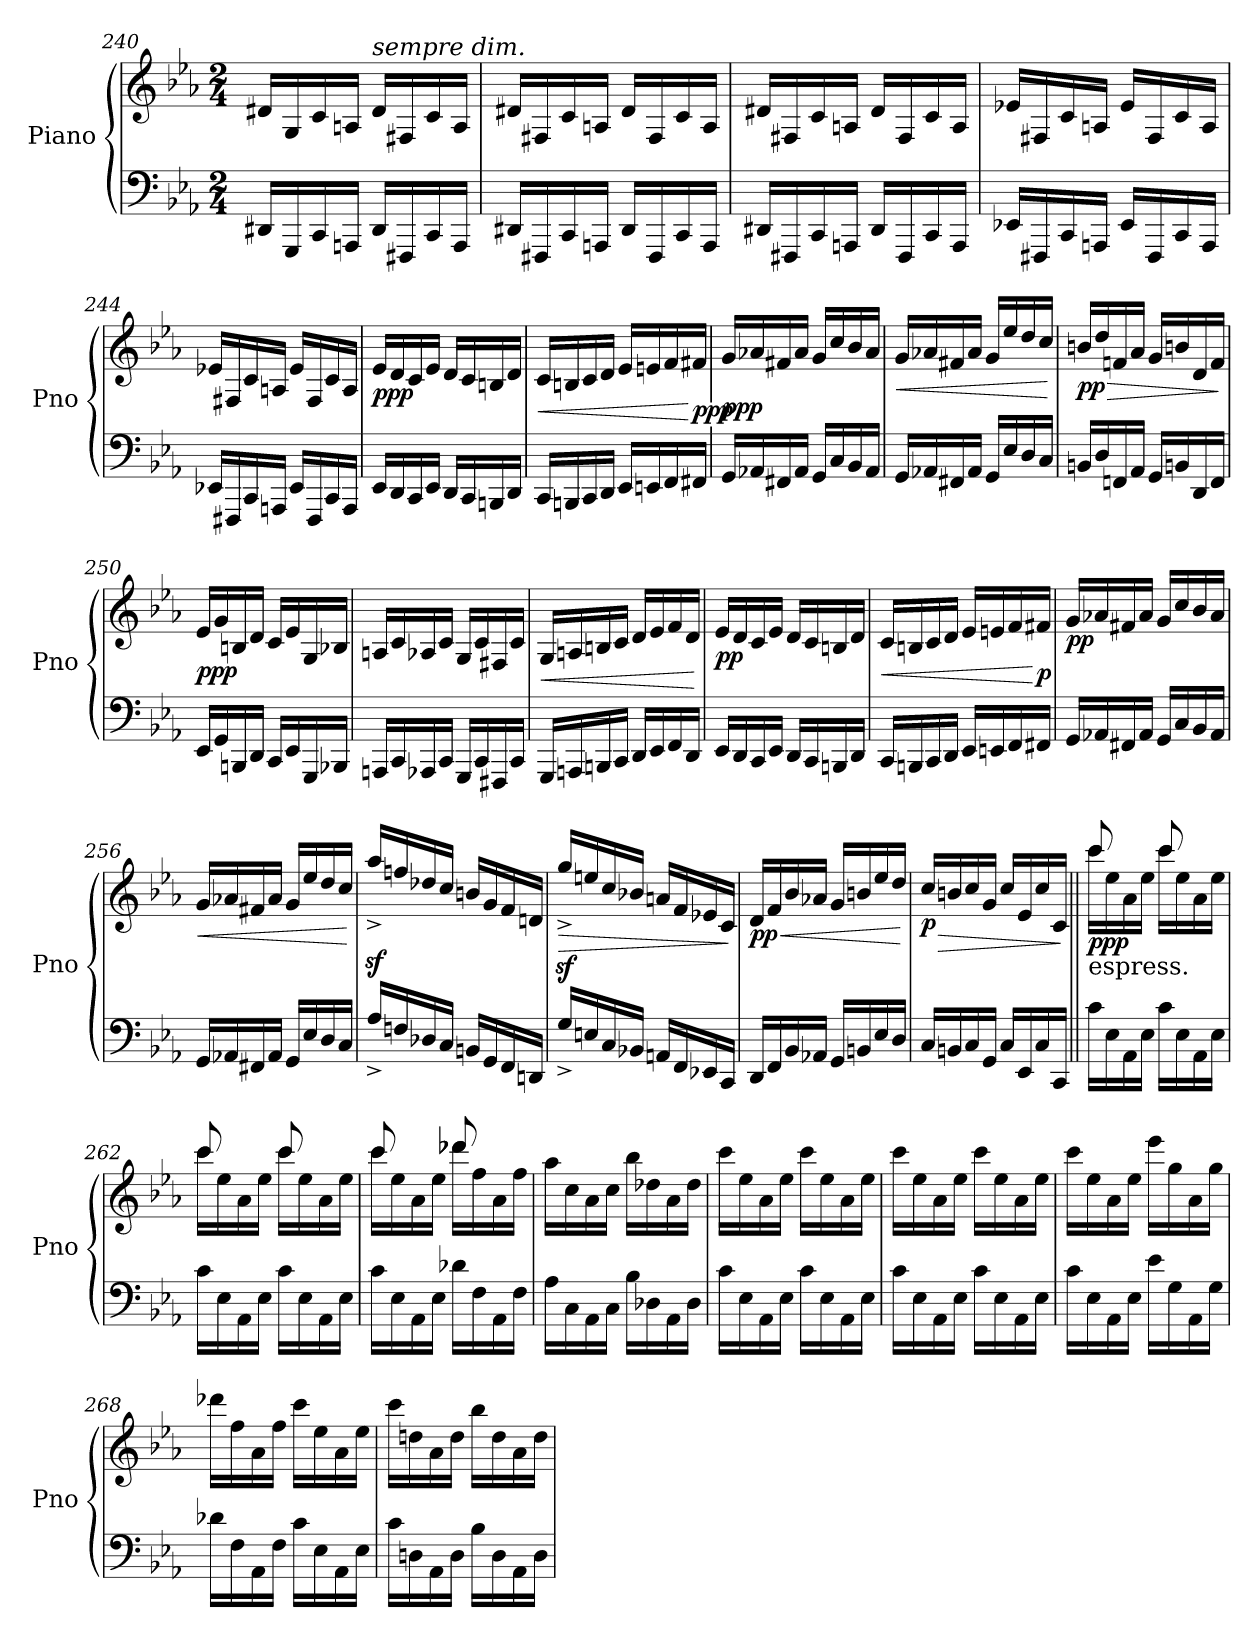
**kern	**kern	**dynam
*part1	*part1	*part1
*staff2	*staff1	*staff1/2
*I"Piano	*	*
*I'Pno	*	*
*clefF4	*clefG2	*
*k[b-e-a-]	*k[b-e-a-]	*
*M2/4	*M2/4	*
=240	=240	=240
16DD#X/LL	16d#X/LL	.
16GGG/	16G/	.
16CC/	16c/	.
16AAAn/JJ	16An/JJ	.
!	!LO:TX:a:i:t=sempre dim.	!
16DD#/LL	16d#/LL	.
16FFF#X/	16F#X/	.
16CC/	16c/	.
16AAA/JJ	16A/JJ	.
!!LO:LB:g=z
=241	=241	=241
16DD#X/LL	16d#X/LL	.
16FFF#X/	16F#X/	.
16CC/	16c/	.
16AAAn/JJ	16An/JJ	.
16DD#/LL	16d#/LL	.
16FFF#/	16F#/	.
16CC/	16c/	.
16AAA/JJ	16A/JJ	.
=242	=242	=242
16DD#X/LL	16d#X/LL	.
16FFF#X/	16F#X/	.
16CC/	16c/	.
16AAAn/JJ	16An/JJ	.
16DD#/LL	16d#/LL	.
16FFF#/	16F#/	.
16CC/	16c/	.
16AAA/JJ	16A/JJ	.
=243	=243	=243
16EE-X/LL	16e-X/LL	.
16FFF#X/	16F#X/	.
16CC/	16c/	.
16AAAn/JJ	16An/JJ	.
16EE-/LL	16e-/LL	.
16FFF#/	16F#/	.
16CC/	16c/	.
16AAA/JJ	16A/JJ	.
=244	=244	=244
16EE-X/LL	16e-X/LL	.
16FFF#X/	16F#X/	.
16CC/	16c/	.
16AAAn/JJ	16An/JJ	.
16EE-/LL	16e-/LL	.
16FFF#/	16F#/	.
16CC/	16c/	.
16AAA/JJ	16A/JJ	.
!!LO:LB:g=z
=245	=245	=245
!	!	!LO:DY:b
16EE-/LL	16e-/LL	ppp
16DD/	16d/	.
16CC/	16c/	.
16EE-/JJ	16e-/JJ	.
16DD/LL	16d/LL	.
16CC/	16c/	.
16BBBn/	16Bn/	.
16DD/JJ	16d/JJ	.
=246	=246	=246
!	!	!LO:HP:b
16CC/LL	16c/LL	<
16BBBn/	16Bn/	.
16CC/	16c/	.
16DD/JJ	16d/JJ	.
16EE-/LL	16e-/LL	.
16EEn/	16en/	.
16FF/	16f/	.
!	!	!LO:DY:n=1:b
16FF#X/JJ	16f#X/JJ	[ ppp
=247	=247	=247
!	!	!LO:DY:b
16GG/LL	16g/LL	ppp
16AA-X/	16a-X/	.
16FF#X/	16f#X/	.
16AA-/JJ	16a-/JJ	.
16GG/LL	16g/LL	.
16C/	16cc/	.
16BB-/	16b-/	.
16AA-/JJ	16a-/JJ	.
=248	=248	=248
!	!	!LO:HP:b
16GG/LL	16g/LL	<
16AA-X/	16a-X/	.
16FF#X/	16f#X/	.
16AA-/JJ	16a-/JJ	.
16GG/LL	16g/LL	.
16E-/	16ee-/	.
16D/	16dd/	.
16C/JJ	16cc/JJ	.
.	.	[
=249	=249	=249
!	!	!LO:HP:b
!	!	!LO:DY:n=1:b
16BBn/LL	16bn/LL	> pp
16D/	16dd/	.
16FFn/	16fn/	.
16AA-/JJ	16a-/JJ	.
16GG/LL	16g/LL	.
16BBn/	16bn/	.
16DD/	16d/	.
16FF/JJ	16f/JJ	.
.	.	]
!!LO:LB:g=z
=250	=250	=250
!	!	!LO:DY:b
16EE-/LL	16e-/LL	ppp
16GG/	16g/	.
16BBBn/	16Bn/	.
16DD/JJ	16d/JJ	.
16CC/LL	16c/LL	.
16EE-/	16e-/	.
16GGG/	16G/	.
16BBB-X/JJ	16B-X/JJ	.
=251	=251	=251
16AAAn/LL	16An/LL	.
16CC/	16c/	.
16AAA-X/	16A-X/	.
16CC/JJ	16c/JJ	.
16GGG/LL	16G/LL	.
16CC/	16c/	.
16FFF#X/	16F#X/	.
16CC/JJ	16c/JJ	.
=252	=252	=252
!	!	!LO:HP:b
16GGG/LL	16G/LL	<
16AAAn/	16An/	.
16BBBn/	16Bn/	.
16CC/JJ	16c/JJ	.
16DD/LL	16d/LL	.
16EE-/	16e-/	.
16FF/	16f/	.
16DD/JJ	16d/JJ	.
.	.	[
=253	=253	=253
!	!	!LO:DY:b
16EE-/LL	16e-/LL	pp
16DD/	16d/	.
16CC/	16c/	.
16EE-/JJ	16e-/JJ	.
16DD/LL	16d/LL	.
16CC/	16c/	.
16BBBn/	16Bn/	.
16DD/JJ	16d/JJ	.
!!LO:PB:g=z
=254	=254	=254
!	!	!LO:HP:b
16CC/LL	16c/LL	<
16BBBn/	16Bn/	.
16CC/	16c/	.
16DD/JJ	16d/JJ	.
16EE-/LL	16e-/LL	.
16EEn/	16en/	.
16FF/	16f/	.
!	!	!LO:DY:n=1:b
16FF#X/JJ	16f#X/JJ	[ p
=255	=255	=255
!	!	!LO:DY:b
16GG/LL	16g/LL	pp
16AA-X/	16a-X/	.
16FF#X/	16f#X/	.
16AA-/JJ	16a-/JJ	.
16GG/LL	16g/LL	.
16C/	16cc/	.
16BB-/	16b-/	.
16AA-/JJ	16a-/JJ	.
=256	=256	=256
!	!	!LO:HP:b
16GG/LL	16g/LL	<
16AA-X/	16a-X/	.
16FF#X/	16f#X/	.
16AA-/JJ	16a-/JJ	.
16GG/LL	16g/LL	.
16E-/	16ee-/	.
16D/	16dd/	.
16C/JJ	16cc/JJ	.
.	.	[
=257	=257	=257
16A-^/LL	16aa-z<^/LL	.
16Fn/	16ffn/	.
16D-X/	16dd-X/	.
16C/JJ	16cc/JJ	.
16BBn/LL	16bn/LL	.
16GG/	16g/	.
16FF/	16f/	.
16DDn/JJ	16dn/JJ	.
!!LO:LB:g=z
=258	=258	=258
!	!	!LO:HP:b
16G^/LL	16ggz<^/LL	>
16En/	16een/	.
16C/	16cc/	.
16BB-X/JJ	16b-X/JJ	.
16AAn/LL	16an/LL	.
16FF/	16f/	.
16EE-X/	16e-X/	.
16CC/JJ	16c/JJ	.
.	.	]
=259	=259	=259
!	!	!LO:HP:b
!	!	!LO:DY:n=1:b
16DD/LL	16d/LL	< pp
16FF/	16f/	.
16BB-/	16b-/	.
16AA-X/JJ	16a-X/JJ	.
16GG/LL	16g/LL	.
16BBn/	16bn/	.
16E-/	16ee-/	.
16D/JJ	16dd/JJ	.
.	.	[
=260	=260	=260
!	!	!LO:HP:b
!	!	!LO:DY:n=1:b
16C/LL	16cc/LL	> p
16BBn/	16bn/	.
16C/	16cc/	.
16GG/JJ	16g/JJ	.
16C/LL	16cc/LL	.
16EE-/	16e-/	.
16C/	16cc/	.
16CC/JJ	16c/JJ	.
.	.	]
=261||	=261||	=261||
*	*^	*
!	!LO:TX:b:t=espress.	!	!
!	!	!	!LO:DY:b
16c\LL	16ccc\LL	8ccc/	ppp
16E-\	16ee-\	.	.
16AA-\	16a-\	8ryy	.
16E-\JJ	16ee-\JJ	.	.
16c\LL	16ccc\LL	8ccc/	.
16E-\	16ee-\	.	.
16AA-\	16a-\	8ryy	.
16E-\JJ	16ee-\JJ	.	.
=262	=262	=262	=262
16c\LL	16ccc\LL	8ccc/	.
16E-\	16ee-\	.	.
16AA-\	16a-\	8ryy	.
16E-\JJ	16ee-\JJ	.	.
16c\LL	16ccc\LL	8ccc/	.
16E-\	16ee-\	.	.
16AA-\	16a-\	8ryy	.
16E-\JJ	16ee-\JJ	.	.
!!LO:LB:g=z	!!
=263	=263	=263	=263
16c\LL	16ccc\LL	8ccc/	.
16E-\	16ee-\	.	.
16AA-\	16a-\	8ryy	.
16E-\JJ	16ee-\JJ	.	.
16d-X\LL	16ddd-X\LL	8ddd-/	.
16F\	16ff\	.	.
16AA-\	16a-\	8ryy	.
16F\JJ	16ff\JJ	.	.
*	*v	*v	*
=264	=264	=264
16A-\LL	16aa-\LL	.
16C\	16cc\	.
16AA-\	16a-\	.
16C\JJ	16cc\JJ	.
16B-\LL	16bb-\LL	.
16D-X\	16dd-X\	.
16AA-\	16a-\	.
16D-\JJ	16dd-\JJ	.
=265	=265	=265
16c\LL	16ccc\LL	.
16E-\	16ee-\	.
16AA-\	16a-\	.
16E-\JJ	16ee-\JJ	.
16c\LL	16ccc\LL	.
16E-\	16ee-\	.
16AA-\	16a-\	.
16E-\JJ	16ee-\JJ	.
=266	=266	=266
16c\LL	16ccc\LL	.
16E-\	16ee-\	.
16AA-\	16a-\	.
16E-\JJ	16ee-\JJ	.
16c\LL	16ccc\LL	.
16E-\	16ee-\	.
16AA-\	16a-\	.
16E-\JJ	16ee-\JJ	.
=267	=267	=267
16c\LL	16ccc\LL	.
16E-\	16ee-\	.
16AA-\	16a-\	.
16E-\JJ	16ee-\JJ	.
16e-\LL	16eee-\LL	.
16G\	16gg\	.
16AA-\	16a-\	.
16G\JJ	16gg\JJ	.
=268	=268	=268
16d-X\LL	16ddd-X\LL	.
16F\	16ff\	.
16AA-\	16a-\	.
16F\JJ	16ff\JJ	.
16c\LL	16ccc\LL	.
16E-\	16ee-\	.
16AA-\	16a-\	.
16E-\JJ	16ee-\JJ	.
!!LO:LB:g=z
=269	=269	=269
16c\LL	16ccc\LL	.
16Dn\	16ddn\	.
16AA-\	16a-\	.
16D\JJ	16dd\JJ	.
16B-\LL	16bb-\LL	.
16D\	16dd\	.
16AA-\	16a-\	.
16D\JJ	16dd\JJ	.
=	=	=
*-	*-	*-
